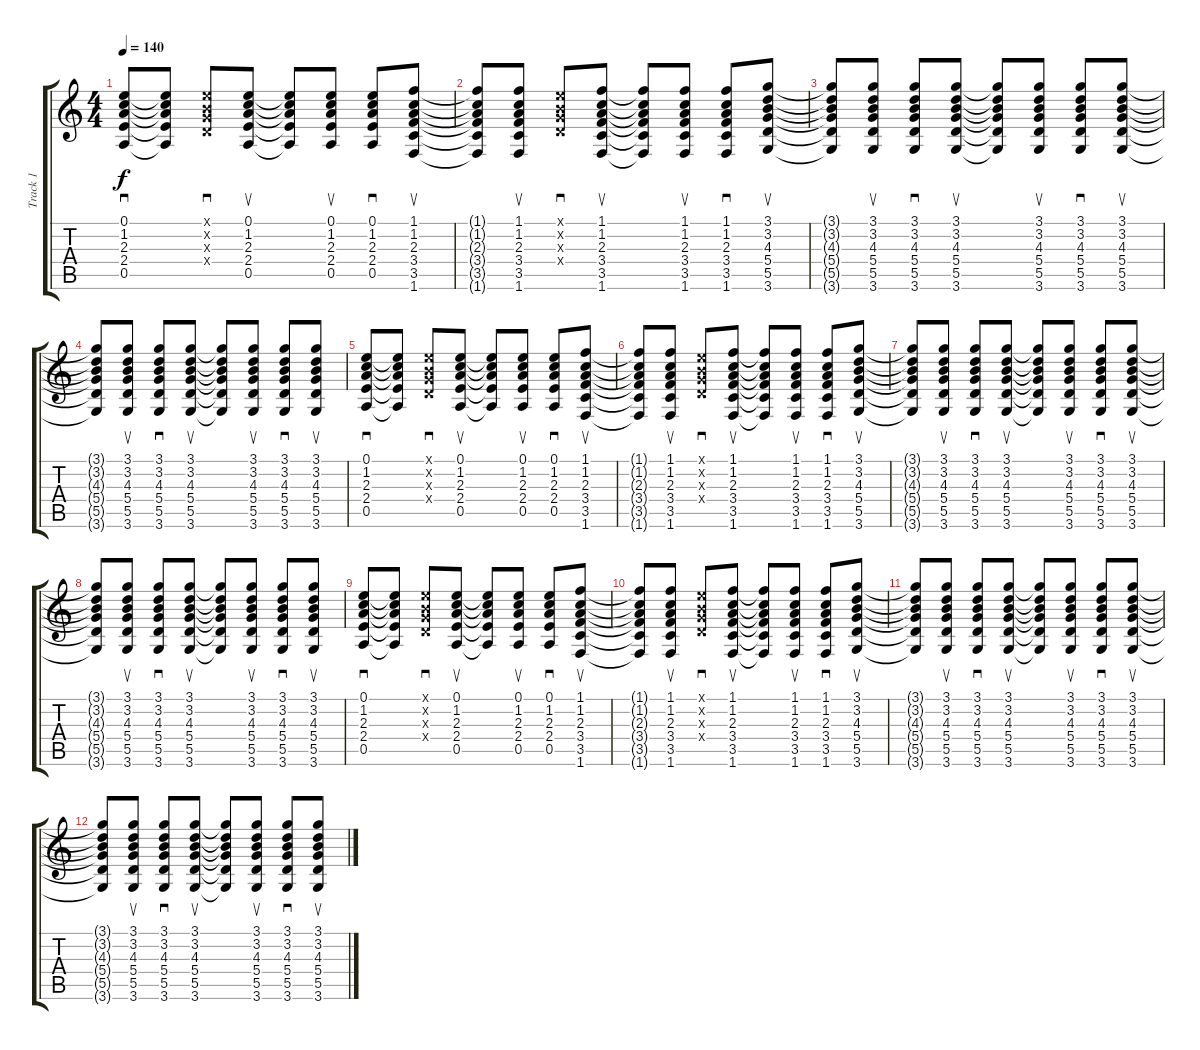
\track ("Track 1" "Track 1") {instrument acousticguitarsteel}
\staff {score tabs}
\tuning (E4 B3 G3 D3 A2 E2) {hide}
\ts (4 4)
\tempo 140
\clef g2
\ks c
(0.1 1.2 2.3 2.4 0.5).8{sd dy f} (0.1{t} 1.2{t} 2.3{t} 2.4{t} 0.5{t}).8 (0.1{x} 0.2{x} 0.3{x} 0.4{x}).8{sd} (0.1 1.2 2.3 2.4 0.5).8{su} (0.1{t} 1.2{t} 2.3{t} 2.4{t} 0.5{t}).8 (0.1 1.2 2.3 2.4 0.5).8{su} (0.1 1.2 2.3 2.4 0.5).8{sd} (1.1 1.2 2.3 3.4 3.5 1.6).8{su} |
(1.1{t} 1.2{t} 2.3{t} 3.4{t} 3.5{t} 1.6{t}).8 (1.1 1.2 2.3 3.4 3.5 1.6).8{su} (0.1{x} 0.2{x} 0.3{x} 0.4{x}).8{sd} (1.1 1.2 2.3 3.4 3.5 1.6).8{su} (1.1{t} 1.2{t} 2.3{t} 3.4{t} 3.5{t} 1.6{t}).8 (1.1 1.2 2.3 3.4 3.5 1.6).8{su} (1.1 1.2 2.3 3.4 3.5 1.6).8{sd} (3.1 3.2 4.3 5.4 5.5 3.6).8{su} |
(3.1{t} 3.2{t} 4.3{t} 5.4{t} 5.5{t} 3.6{t}).8{volume 7} (3.1 3.2 4.3 5.4 5.5 3.6).8{su} (3.1 3.2 4.3 5.4 5.5 3.6).8{sd} (3.1 3.2 4.3 5.4 5.5 3.6).8{su} (3.1{t} 3.2{t} 4.3{t} 5.4{t} 5.5{t} 3.6{t}).8 (3.1 3.2 4.3 5.4 5.5 3.6).8{su} (3.1 3.2 4.3 5.4 5.5 3.6).8{sd} (3.1 3.2 4.3 5.4 5.5 3.6).8{su} |
(3.1{t} 3.2{t} 4.3{t} 5.4{t} 5.5{t} 3.6{t}).8 (3.1 3.2 4.3 5.4 5.5 3.6).8{su} (3.1 3.2 4.3 5.4 5.5 3.6).8{sd} (3.1 3.2 4.3 5.4 5.5 3.6).8{su} (3.1{t} 3.2{t} 4.3{t} 5.4{t} 5.5{t} 3.6{t}).8 (3.1 3.2 4.3 5.4 5.5 3.6).8{su} (3.1 3.2 4.3 5.4 5.5 3.6).8{sd} (3.1 3.2 4.3 5.4 5.5 3.6).8{su} |
(0.1 1.2 2.3 2.4 0.5).8{sd} (0.1{t} 1.2{t} 2.3{t} 2.4{t} 0.5{t}).8 (0.1{x} 0.2{x} 0.3{x} 0.4{x}).8{sd} (0.1 1.2 2.3 2.4 0.5).8{su} (0.1{t} 1.2{t} 2.3{t} 2.4{t} 0.5{t}).8 (0.1 1.2 2.3 2.4 0.5).8{su} (0.1 1.2 2.3 2.4 0.5).8{sd} (1.1 1.2 2.3 3.4 3.5 1.6).8{su} |
(1.1{t} 1.2{t} 2.3{t} 3.4{t} 3.5{t} 1.6{t}).8 (1.1 1.2 2.3 3.4 3.5 1.6).8{su} (0.1{x} 0.2{x} 0.3{x} 0.4{x}).8{sd} (1.1 1.2 2.3 3.4 3.5 1.6).8{su} (1.1{t} 1.2{t} 2.3{t} 3.4{t} 3.5{t} 1.6{t}).8 (1.1 1.2 2.3 3.4 3.5 1.6).8{su} (1.1 1.2 2.3 3.4 3.5 1.6).8{sd} (3.1 3.2 4.3 5.4 5.5 3.6).8{su} |
(3.1{t} 3.2{t} 4.3{t} 5.4{t} 5.5{t} 3.6{t}).8{volume 3} (3.1 3.2 4.3 5.4 5.5 3.6).8{su} (3.1 3.2 4.3 5.4 5.5 3.6).8{sd} (3.1 3.2 4.3 5.4 5.5 3.6).8{su} (3.1{t} 3.2{t} 4.3{t} 5.4{t} 5.5{t} 3.6{t}).8 (3.1 3.2 4.3 5.4 5.5 3.6).8{su} (3.1 3.2 4.3 5.4 5.5 3.6).8{sd} (3.1 3.2 4.3 5.4 5.5 3.6).8{su} |
(3.1{t} 3.2{t} 4.3{t} 5.4{t} 5.5{t} 3.6{t}).8 (3.1 3.2 4.3 5.4 5.5 3.6).8{su} (3.1 3.2 4.3 5.4 5.5 3.6).8{sd} (3.1 3.2 4.3 5.4 5.5 3.6).8{su} (3.1{t} 3.2{t} 4.3{t} 5.4{t} 5.5{t} 3.6{t}).8 (3.1 3.2 4.3 5.4 5.5 3.6).8{su} (3.1 3.2 4.3 5.4 5.5 3.6).8{sd} (3.1 3.2 4.3 5.4 5.5 3.6).8{su} |
(0.1 1.2 2.3 2.4 0.5).8{sd} (0.1{t} 1.2{t} 2.3{t} 2.4{t} 0.5{t}).8 (0.1{x} 0.2{x} 0.3{x} 0.4{x}).8{sd} (0.1 1.2 2.3 2.4 0.5).8{su} (0.1{t} 1.2{t} 2.3{t} 2.4{t} 0.5{t}).8 (0.1 1.2 2.3 2.4 0.5).8{su} (0.1 1.2 2.3 2.4 0.5).8{sd} (1.1 1.2 2.3 3.4 3.5 1.6).8{su} |
(1.1{t} 1.2{t} 2.3{t} 3.4{t} 3.5{t} 1.6{t}).8 (1.1 1.2 2.3 3.4 3.5 1.6).8{su} (0.1{x} 0.2{x} 0.3{x} 0.4{x}).8{sd} (1.1 1.2 2.3 3.4 3.5 1.6).8{su} (1.1{t} 1.2{t} 2.3{t} 3.4{t} 3.5{t} 1.6{t}).8 (1.1 1.2 2.3 3.4 3.5 1.6).8{su} (1.1 1.2 2.3 3.4 3.5 1.6).8{sd} (3.1 3.2 4.3 5.4 5.5 3.6).8{su} |
(3.1{t} 3.2{t} 4.3{t} 5.4{t} 5.5{t} 3.6{t}).8{volume 0} (3.1 3.2 4.3 5.4 5.5 3.6).8{su} (3.1 3.2 4.3 5.4 5.5 3.6).8{sd} (3.1 3.2 4.3 5.4 5.5 3.6).8{su} (3.1{t} 3.2{t} 4.3{t} 5.4{t} 5.5{t} 3.6{t}).8 (3.1 3.2 4.3 5.4 5.5 3.6).8{su} (3.1 3.2 4.3 5.4 5.5 3.6).8{sd} (3.1 3.2 4.3 5.4 5.5 3.6).8{su} |
(3.1{t} 3.2{t} 4.3{t} 5.4{t} 5.5{t} 3.6{t}).8 (3.1 3.2 4.3 5.4 5.5 3.6).8{su} (3.1 3.2 4.3 5.4 5.5 3.6).8{sd} (3.1 3.2 4.3 5.4 5.5 3.6).8{su} (3.1{t} 3.2{t} 4.3{t} 5.4{t} 5.5{t} 3.6{t}).8 (3.1 3.2 4.3 5.4 5.5 3.6).8{su} (3.1 3.2 4.3 5.4 5.5 3.6).8{sd} (3.1 3.2 4.3 5.4 5.5 3.6).8{su}
